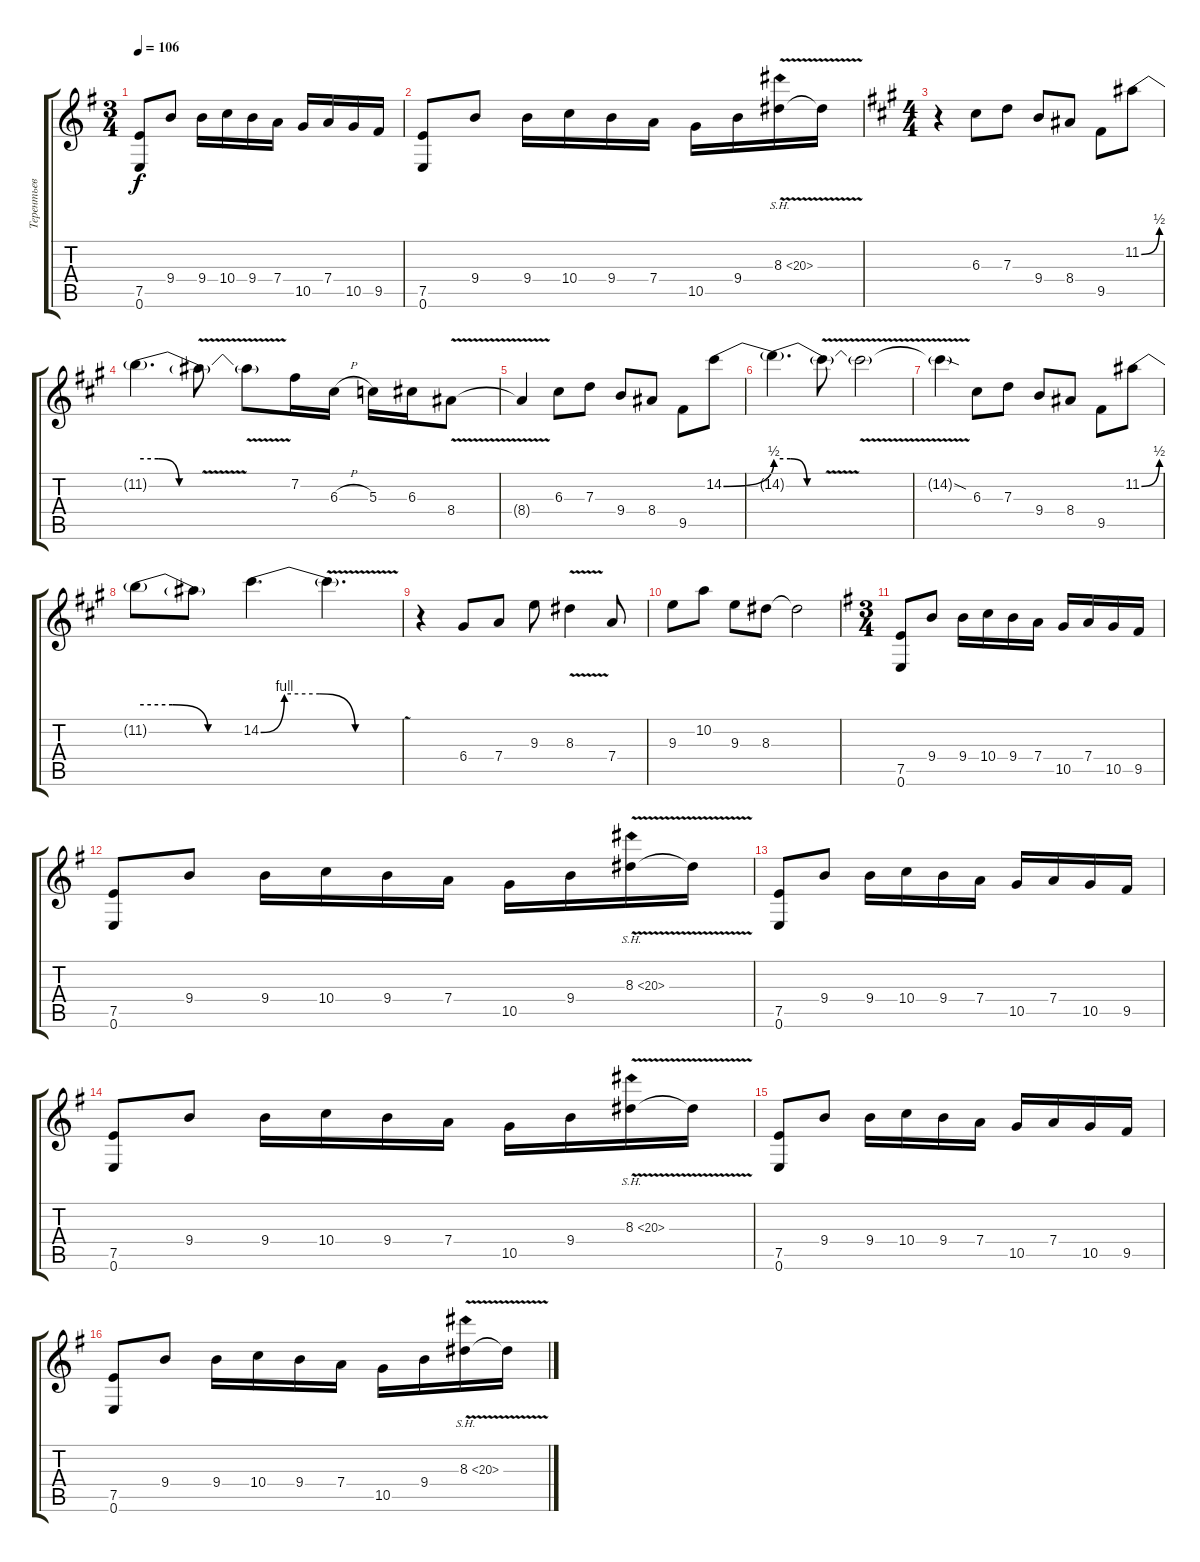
\track ("Терентьев" "Терентьев") {instrument distortionguitar}
\staff {score tabs}
\tuning (E4 B3 G3 D3 A2 E2) {hide}
\ts (3 4)
\tempo 106
\clef g2
\ks g
(7.5 0.6).8{dy f} 9.4.8 9.4.16 10.4.16 9.4.16 7.4.16 10.5.16 7.4.16 10.5.16 9.5.16 |
(7.5 0.6).8 9.4.8 9.4.16 10.4.16 9.4.16 7.4.16 10.5.16 9.4.16 8.3{sh 12 v}.16 8.3{t}.16 |
\ts (4 4)
\ks a
r.4 6.3.8 7.3.8 9.4.8 8.4.8 9.5.8 11.2{be (bend 0 0 60 2)}.8 |
11.2{be (custom 0 2 20 2 40 0 60 0) t}.4{d} 11.2{v t}.8 11.2{v t}.8 7.2.16 6.3{h}.16 5.3.16 6.3.16 8.4{v}.8 |
8.4{v t}.4 6.3.8 7.3.8 9.4.8 8.4.8 9.5.8 14.2{be (bend 0 0 60 2)}.8 |
14.2{be (custom 0 2 20 2 40 0 60 0) t}.4{d} 14.2{v t}.8 14.2{v t}.2 |
14.2{sod t}.4 6.3.8 7.3.8 9.4.8 8.4.8 9.5.8 11.2{be (bend 0 0 60 2)}.8 |
11.2{be (custom 0 2 20 2 40 0 60 0) t}.8 11.2{t}.8 14.2{be (custom 0 0 10 4 25 4 40 0 60 0)}.4{d} 14.2{v t}.4{d} |
r.4 6.4.8 7.4.8 9.3.8 8.3{v}.4 7.4.8 |
9.3.8 10.2.8 9.3.8 8.3.8 8.3{t}.2 |
\ts (3 4)
\ks g
(7.5 0.6).8 9.4.8 9.4.16 10.4.16 9.4.16 7.4.16 10.5.16 7.4.16 10.5.16 9.5.16 |
(7.5 0.6).8 9.4.8 9.4.16 10.4.16 9.4.16 7.4.16 10.5.16 9.4.16 8.3{sh 12 v}.16 8.3{t}.16 |
(7.5 0.6).8 9.4.8 9.4.16 10.4.16 9.4.16 7.4.16 10.5.16 7.4.16 10.5.16 9.5.16 |
(7.5 0.6).8 9.4.8 9.4.16 10.4.16 9.4.16 7.4.16 10.5.16 9.4.16 8.3{sh 12 v}.16 8.3{t}.16 |
(7.5 0.6).8 9.4.8 9.4.16 10.4.16 9.4.16 7.4.16 10.5.16 7.4.16 10.5.16 9.5.16 |
(7.5 0.6).8 9.4.8 9.4.16 10.4.16 9.4.16 7.4.16 10.5.16 9.4.16 8.3{sh 12 v}.16 8.3{t}.16
